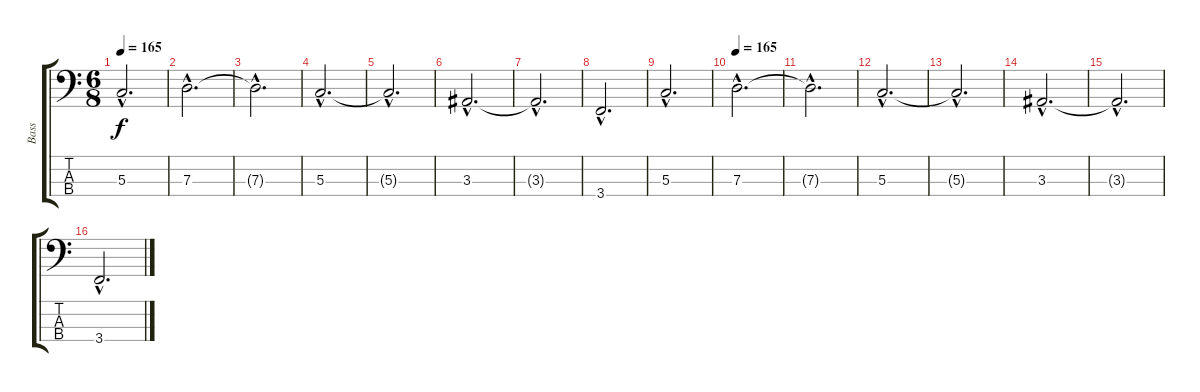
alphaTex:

\track ("Bass" "Bass") {instrument electricbasspick}
\staff {score tabs}
\tuning (F2 C2 G1 D1) {hide}
\ts (6 8)
\tempo 165
\clef f4
\ks c
5.3{hac}.2{d dy f} |
7.3{hac}.2{d} |
7.3{hac t}.2{d} |
5.3{hac}.2{d} |
5.3{hac t}.2{d} |
3.3{hac}.2{d} |
3.3{hac t}.2{d} |
3.4{hac}.2{d} |
5.3{hac}.2{d} |
\tempo 165
7.3{hac}.2{d} |
7.3{hac t}.2{d} |
5.3{hac}.2{d} |
5.3{hac t}.2{d} |
3.3{hac}.2{d} |
3.3{hac t}.2{d} |
3.4{hac}.2{d}
